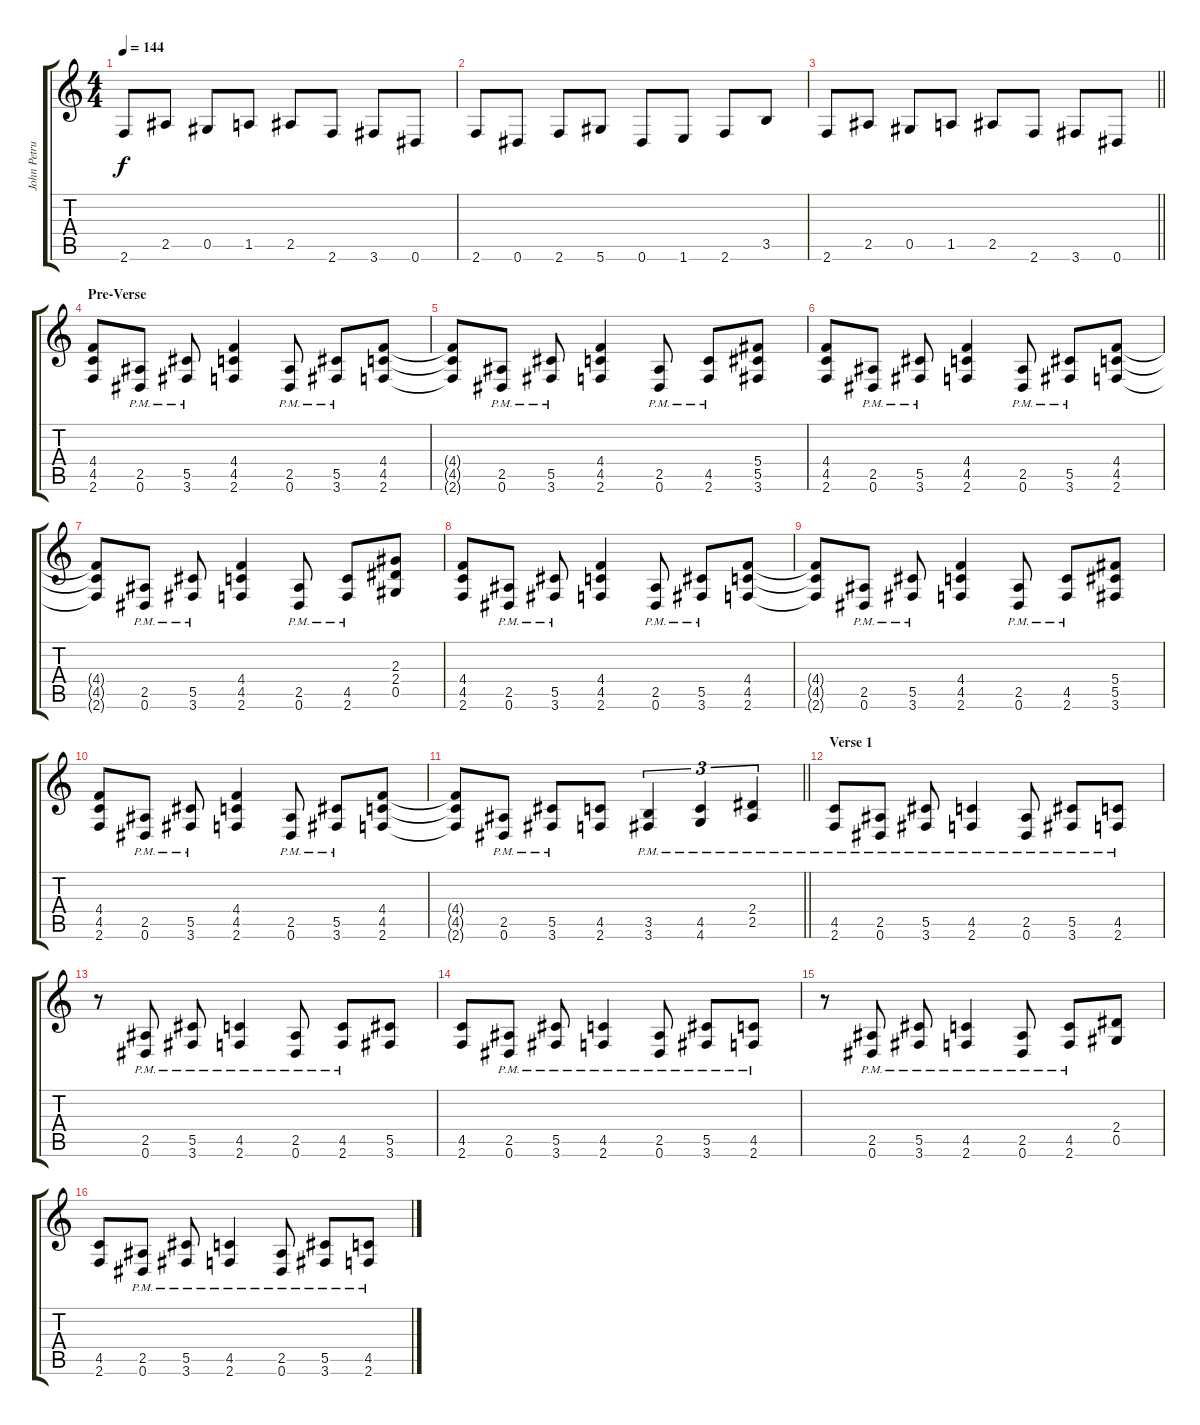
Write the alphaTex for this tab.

\track ("John Petrucci" "John Petru") {instrument distortionguitar}
\staff {score tabs}
\tuning (Eb4 Bb3 Gb3 Db3 Ab2 Eb2) {hide}
\ts (4 4)
\tempo 144
\clef g2
\ks c
2.6.8{dy f} 2.5.8 0.5.8 1.5.8 2.5.8 2.6.8 3.6.8 0.6.8 |
2.6.8 0.6.8 2.6.8 5.6.8 0.6.8 1.6.8 2.6.8 3.5.8 |
\barLineRight lightlight
2.6.8 2.5.8 0.5.8 1.5.8 2.5.8 2.6.8 3.6.8 0.6.8 |
\section ("" "Pre-Verse")
(4.4 4.5 2.6).8 (2.5{pm} 0.6{pm}).8 (5.5{pm} 3.6{pm}).8 (4.4 4.5 2.6).4 (2.5{pm} 0.6{pm}).8 (5.5{pm} 3.6{pm}).8 (4.4 4.5 2.6).8 |
(4.4{t} 4.5{t} 2.6{t}).8 (2.5{pm} 0.6{pm}).8 (5.5{pm} 3.6{pm}).8 (4.4 4.5 2.6).4 (2.5{pm} 0.6{pm}).8 (4.5{pm} 2.6{pm}).8 (5.4 5.5 3.6).8 |
(4.4 4.5 2.6).8 (2.5{pm} 0.6{pm}).8 (5.5{pm} 3.6{pm}).8 (4.4 4.5 2.6).4 (2.5{pm} 0.6{pm}).8 (5.5{pm} 3.6{pm}).8 (4.4 4.5 2.6).8 |
(4.4{t} 4.5{t} 2.6{t}).8 (2.5{pm} 0.6{pm}).8 (5.5{pm} 3.6{pm}).8 (4.4 4.5 2.6).4 (2.5{pm} 0.6{pm}).8 (4.5{pm} 2.6{pm}).8 (2.3 2.4 0.5).8 |
(4.4 4.5 2.6).8 (2.5{pm} 0.6{pm}).8 (5.5{pm} 3.6{pm}).8 (4.4 4.5 2.6).4 (2.5{pm} 0.6{pm}).8 (5.5{pm} 3.6{pm}).8 (4.4 4.5 2.6).8 |
(4.4{t} 4.5{t} 2.6{t}).8 (2.5{pm} 0.6{pm}).8 (5.5{pm} 3.6{pm}).8 (4.4 4.5 2.6).4 (2.5{pm} 0.6{pm}).8 (4.5{pm} 2.6{pm}).8 (5.4 5.5 3.6).8 |
(4.4 4.5 2.6).8 (2.5{pm} 0.6{pm}).8 (5.5{pm} 3.6{pm}).8 (4.4 4.5 2.6).4 (2.5{pm} 0.6{pm}).8 (5.5{pm} 3.6{pm}).8 (4.4 4.5 2.6).8 |
\barLineRight lightlight
(4.4{t} 4.5{t} 2.6{t}).8 (2.5{pm} 0.6{pm}).8 (5.5{pm} 3.6{pm}).8 (4.5 2.6).8 (3.5{pm} 3.6{pm}).4{tu (3 2)} (4.5{pm} 4.6{pm}).4{tu (3 2)} (2.4{pm} 2.5{pm}).4{tu (3 2)} |
\section ("" "Verse 1")
(4.5{pm} 2.6{pm}).8 (2.5{pm} 0.6{pm}).8 (5.5{pm} 3.6{pm}).8 (4.5{pm} 2.6{pm}).4 (2.5{pm} 0.6{pm}).8 (5.5{pm} 3.6{pm}).8 (4.5{pm} 2.6{pm}).8 |
r.8 (2.5{pm} 0.6{pm}).8 (5.5{pm} 3.6{pm}).8 (4.5{pm} 2.6{pm}).4 (2.5{pm} 0.6{pm}).8 (4.5{pm} 2.6{pm}).8 (5.5 3.6).8 |
(4.5 2.6).8 (2.5{pm} 0.6{pm}).8 (5.5{pm} 3.6{pm}).8 (4.5{pm} 2.6{pm}).4 (2.5{pm} 0.6{pm}).8 (5.5{pm} 3.6{pm}).8 (4.5{pm} 2.6{pm}).8 |
r.8 (2.5{pm} 0.6{pm}).8 (5.5{pm} 3.6{pm}).8 (4.5{pm} 2.6{pm}).4 (2.5{pm} 0.6{pm}).8 (4.5{pm} 2.6{pm}).8 (2.4 0.5).8 |
(4.5 2.6).8 (2.5{pm} 0.6{pm}).8 (5.5{pm} 3.6{pm}).8 (4.5{pm} 2.6{pm}).4 (2.5{pm} 0.6{pm}).8 (5.5{pm} 3.6{pm}).8 (4.5{pm} 2.6{pm}).8
